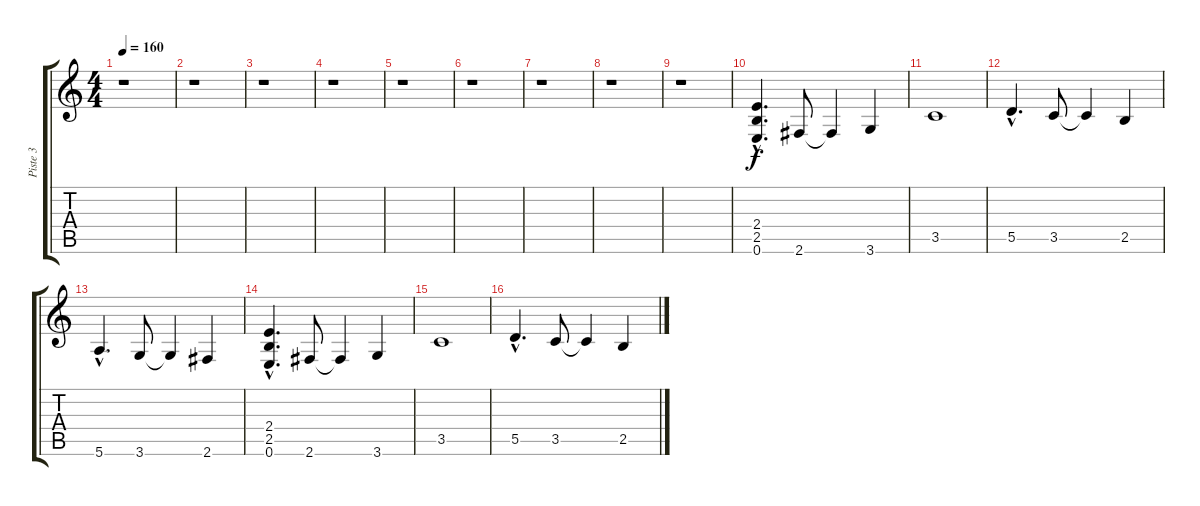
\track ("Piste 3" "Piste 3") {instrument distortionguitar}
\staff {score tabs}
\tuning (E4 B3 G3 D3 A2 E2) {hide}
\ts (4 4)
\tempo 160
\clef g2
\ks c
r.1{dy f} |
r.1 |
r.1 |
r.1 |
r.1 |
r.1 |
r.1 |
r.1 |
r.1 |
(2.4{hac} 2.5{hac} 0.6{hac}).4{d} 2.6.8 2.6{t}.4 3.6.4 |
3.5.1 |
5.5{hac}.4{d} 3.5.8 3.5{t}.4 2.5.4 |
5.6{hac}.4{d} 3.6.8 3.6{t}.4 2.6.4 |
(2.4{hac} 2.5{hac} 0.6{hac}).4{d} 2.6.8 2.6{t}.4 3.6.4 |
3.5.1 |
5.5{hac}.4{d} 3.5.8 3.5{t}.4 2.5.4
